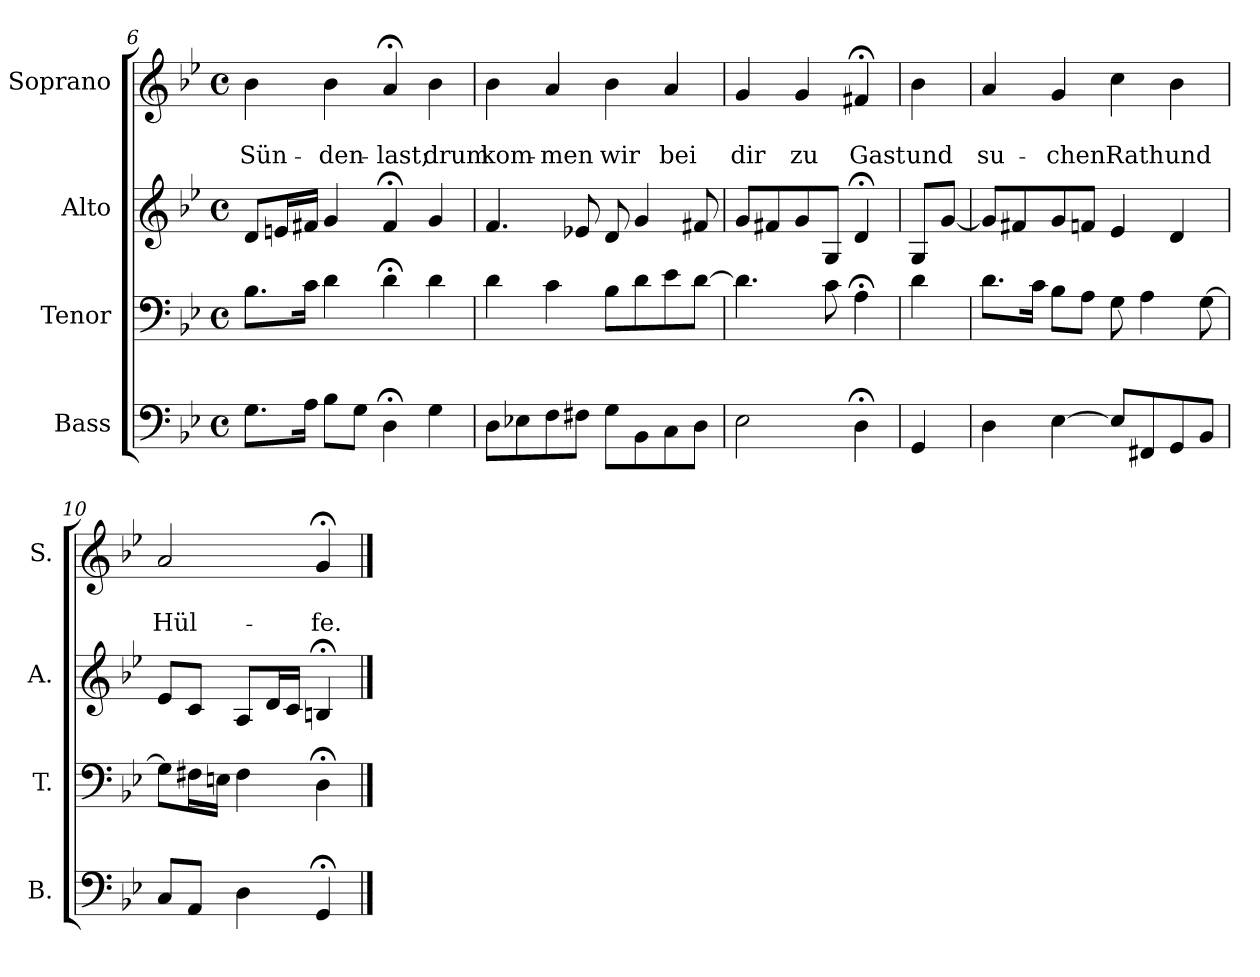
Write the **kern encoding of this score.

**kern	**kern	**kern	**kern	**text	**text
*part4	*part3	*part2	*part1	*part1	*part1
*staff4	*staff3	*staff2	*staff1	*staff1	*staff1
*I"Bass	*I"Tenor	*I"Alto	*I"Soprano	*	*
*I'B.	*I'T.	*I'A.	*I'S.	*	*
*clefF4	*clefF4	*clefG2	*clefG2	*	*
*k[b-e-]	*k[b-e-]	*k[b-e-]	*k[b-e-]	*	*
*B-:	*B-:	*B-:	*g:	*	*
*M4/4	*M4/4	*M4/4	*M4/4	*	*
*met(c)	*met(c)	*met(c)	*met(c)	*	*
=6	=6	=6	=6	=6	=6
8.G\L	8.B-\L	8d/L	4b-\	.	Sün-
.	.	16en/L	.	.	.
16A\Jk	16c\Jk	16f#X/JJ	.	.	.
8B-\L	4d\	4g/	4b-\	.	-den-
8G\J	.	.	.	.	.
4D;<\	4d;<\	4f#;</	4a;</	.	-last;
4G\	4d\	4g/	4b-\	.	drum
=7	=7	=7	=7	=7	=7
8D\L	4d\	4.f/	4b-\	.	kom-
8E-X\	.	.	.	.	.
8F\	4c\	.	4a/	.	-men
8F#X\J	.	8e-X/	.	.	.
8G\L	8B-\L	8d/	4b-\	.	wir
8BB-\	8d\	4g/	.	.	.
8C\	8e-\	.	4a/	.	bei
8D\J	[8d\J	8f#X/	.	.	.
=8	=8	=8	=8	=8	=8
2E-\	4.d\]	8g/L	4g/	.	dir
.	.	8f#X/	.	.	.
.	.	8g/	4g/	.	zu
.	8c\	8G/J	.	.	.
4D;<\	4A;<\	4d;</	4f#X;</	.	Gast
!!LO:PB:g=z
=8a	=8a	=8a	=8a	=8a	=8a
4GG/	4d\	8G/L	4b-\	.	und
.	.	[8g/J	.	.	.
=9	=9	=9	=9	=9	=9
4D\	8.d\L	8g/L]	4a/	.	su-
.	.	8f#X/	.	.	.
.	16c\Jk	.	.	.	.
[4E-\	8B-\L	8g/	4g/	.	-chen
.	8A\J	8fn/J	.	.	.
8E-/L]	8G\	4e-/	4cc\	.	Rath
8FF#X/	4A\	.	.	.	.
8GG/	.	4d/	4b-\	.	und
8BB-/J	[8G\	.	.	.	.
=10	=10	=10	=10	=10	=10
8C/L	8G\L]	8e-/L	2a/	.	Hül-
8AA/J	16F#X\L	8c/J	.	.	.
.	16En\JJ	.	.	.	.
4D\	4F#\	8A/L	.	.	.
.	.	16d/L	.	.	.
.	.	16c/JJ	.	.	.
4GG;</	4D;<\	4Bn;</	4g;</	.	-fe.
==	==	==	==	==	==
*-	*-	*-	*-	*-	*-
